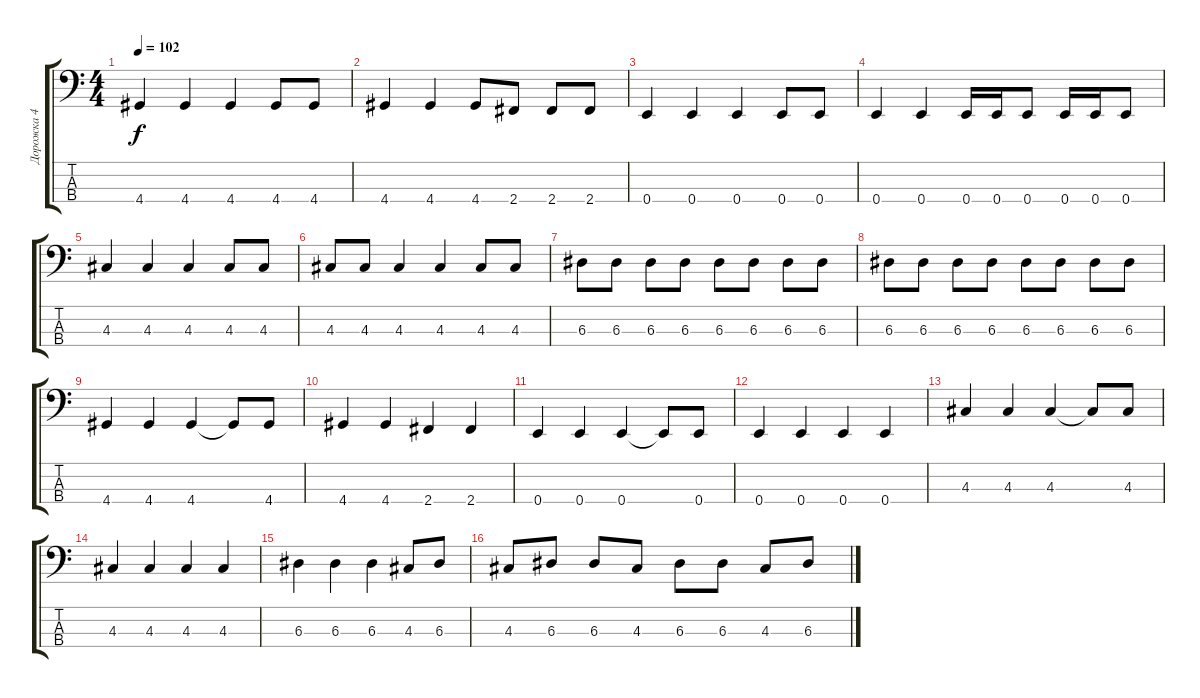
\track ("Дорожка 4" "Дорожка 4") {instrument electricbasspick}
\staff {score tabs}
\tuning (G2 D2 A1 E1) {hide}
\ts (4 4)
\tempo 102
\clef f4
\ks c
4.4.4{dy f} 4.4.4 4.4.4 4.4.8 4.4.8 |
4.4.4 4.4.4 4.4.8 2.4.8 2.4.8 2.4.8 |
0.4.4 0.4.4 0.4.4 0.4.8 0.4.8 |
0.4.4 0.4.4 0.4.16 0.4.16 0.4.8 0.4.16 0.4.16 0.4.8 |
4.3.4 4.3.4 4.3.4 4.3.8 4.3.8 |
4.3.8 4.3.8 4.3.4 4.3.4 4.3.8 4.3.8 |
6.3.8 6.3.8 6.3.8 6.3.8 6.3.8 6.3.8 6.3.8 6.3.8 |
6.3.8 6.3.8 6.3.8 6.3.8 6.3.8 6.3.8 6.3.8 6.3.8 |
4.4.4 4.4.4 4.4.4 4.4{t}.8 4.4.8 |
4.4.4 4.4.4 2.4.4 2.4.4 |
0.4.4 0.4.4 0.4.4 0.4{t}.8 0.4.8 |
0.4.4 0.4.4 0.4.4 0.4.4 |
4.3.4 4.3.4 4.3.4 4.3{t}.8 4.3.8 |
4.3.4 4.3.4 4.3.4 4.3.4 |
6.3.4 6.3.4 6.3.4 4.3.8 6.3.8 |
4.3.8 6.3.8 6.3.8 4.3.8 6.3.8 6.3.8 4.3.8 6.3.8
